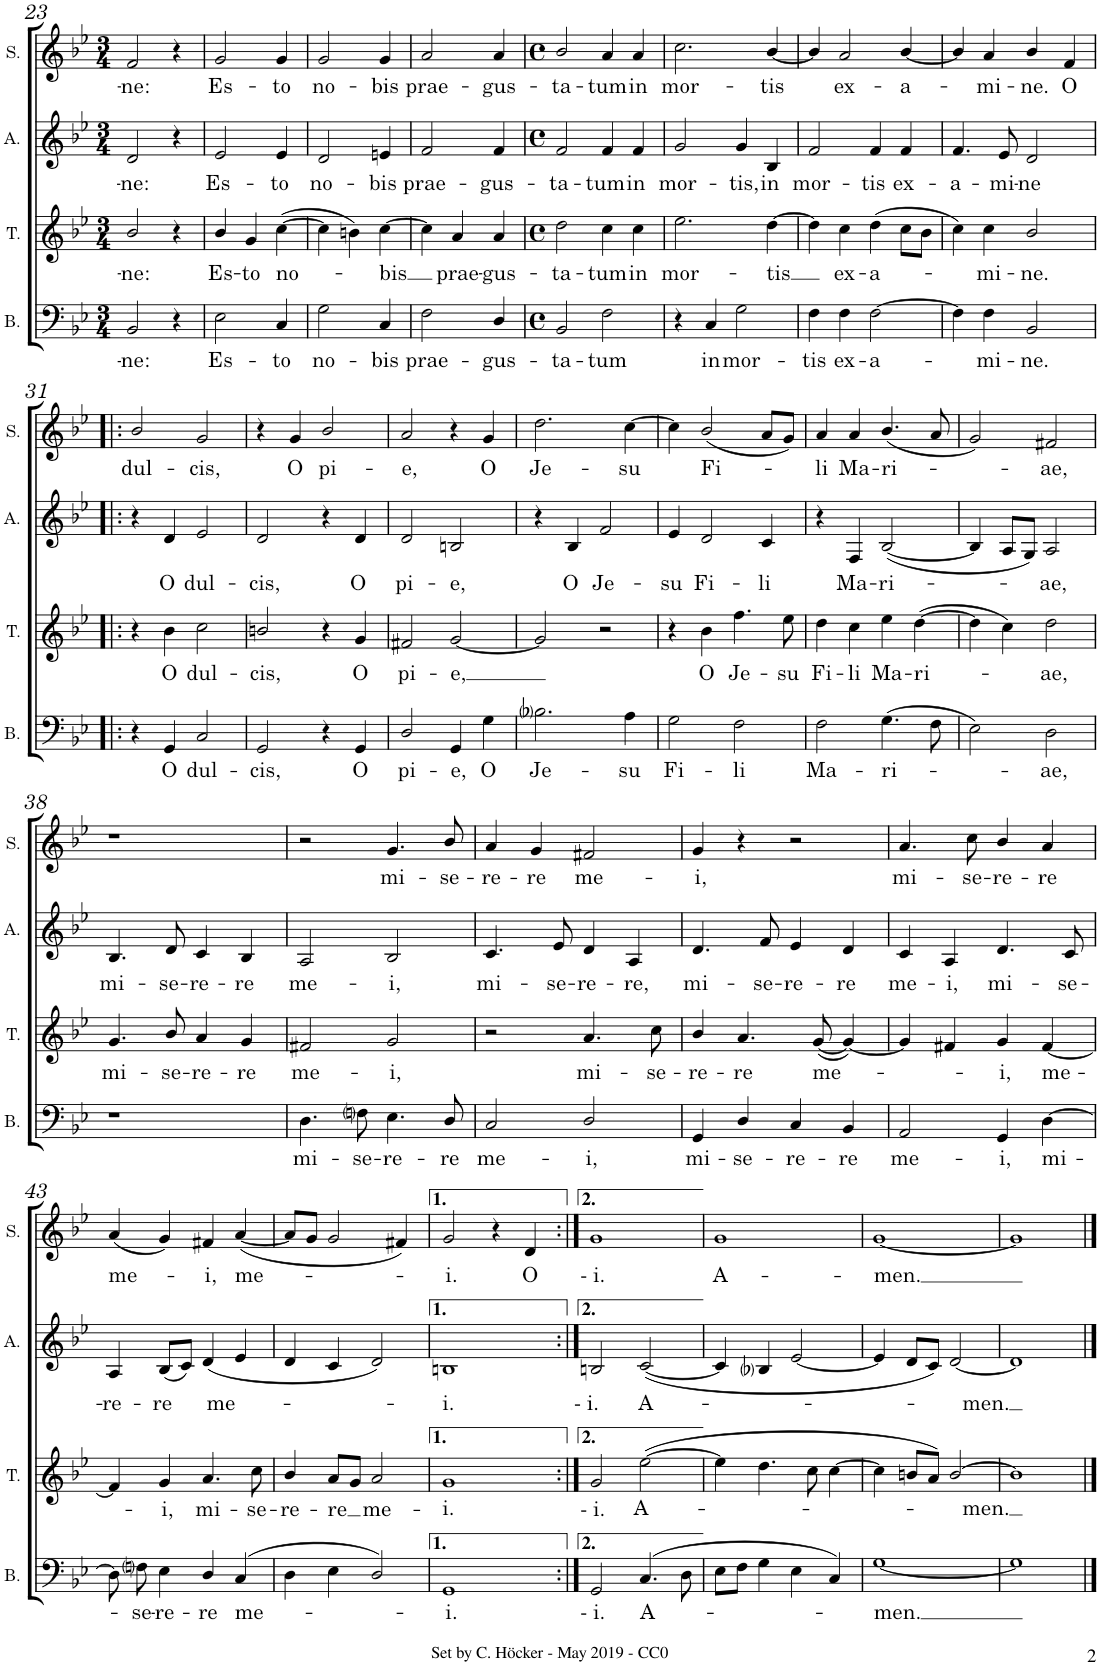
**kern	**text	**kern	**text	**kern	**text	**kern	**text
*part4	*part4	*part3	*part3	*part2	*part2	*part1	*part1
*staff4	*staff4	*staff3	*staff3	*staff2	*staff2	*staff1	*staff1
*I"Basse	*	*I"Tenor	*	*I"Alto	*	*I"Soprano	*
*I'B.	*	*I'T.	*	*I'A.	*	*I'S.	*
!!LO:PB:g=z
*clefF4	*	*clefG2	*	*clefG2	*	*clefG2	*
*k[b-e-]	*	*k[b-e-]	*	*k[b-e-]	*	*k[b-e-]	*
*M3/4	*	*M3/4	*	*M3/4	*	*M3/4	*
=23	=23	=23	=23	=23	=23	=23	=23
!	!LO:LY:b	!	!LO:LY:b	!	!LO:LY:b	!	!LO:LY:b
2BB-/	-ne:	2b-/	-ne:	2d/	-ne:	2f/	-ne:
4r	.	4r	.	4r	.	4r	.
=24	=24	=24	=24	=24	=24	=24	=24
!	!LO:LY:b	!	!LO:LY:b	!	!LO:LY:b	!	!LO:LY:b
2E-\	Es-	4b-/	Es-	2e-/	Es-	2g/	Es-
!	!	!	!LO:LY:b	!	!	!	!
.	.	4g/	-to	.	.	.	.
!	!LO:LY:b	!	!LO:LY:b	!	!LO:LY:b	!	!LO:LY:b
4C/	-to	([4cc\	no-	4e-/	-to	4g/	-to
=25	=25	=25	=25	=25	=25	=25	=25
!	!LO:LY:b	!	!	!	!LO:LY:b	!	!LO:LY:b
2G\	no-	4cc\]	.	2d/	no-	2g/	no-
.	.	4bn\)	.	.	.	.	.
!	!LO:LY:b	!	!LO:LY:b	!	!LO:LY:b	!	!LO:LY:b
4C/	-bis	[4cc\	-bis	4en/	-bis	4g/	-bis
=26	=26	=26	=26	=26	=26	=26	=26
!	!LO:LY:b	!	!	!	!LO:LY:b	!	!LO:LY:b
2F\	prae-	4cc\]	.	2f/	prae-	2a/	prae-
!	!	!	!LO:LY:b	!	!	!	!
.	.	4a/	prae-	.	.	.	.
!	!LO:LY:b	!	!LO:LY:b	!	!LO:LY:b	!	!LO:LY:b
4D/	-gus-	4a/	-gus-	4f/	-gus-	4a/	-gus-
=27	=27	=27	=27	=27	=27	=27	=27
*M4/4	*	*M4/4	*	*M4/4	*	*M4/4	*
*met(c)	*	*met(c)	*	*met(c)	*	*met(c)	*
!	!LO:LY:b	!	!LO:LY:b	!	!LO:LY:b	!	!LO:LY:b
2BB-/	-ta-	2dd\	-ta-	2f/	-ta-	2b-/	-ta-
!	!LO:LY:b	!	!LO:LY:b	!	!LO:LY:b	!	!LO:LY:b
2F\	-tum	4cc\	-tum	4f/	-tum	4a/	-tum
!	!	!	!LO:LY:b	!	!LO:LY:b	!	!LO:LY:b
.	.	4cc\	in	4f/	in	4a/	in
=28	=28	=28	=28	=28	=28	=28	=28
!	!	!	!LO:LY:b	!	!LO:LY:b	!	!LO:LY:b
4r	.	2.ee-\	mor-	2g/	mor-	2.cc\	mor-
!	!LO:LY:b	!	!	!	!	!	!
4C/	in	.	.	.	.	.	.
!	!LO:LY:b	!	!	!	!LO:LY:b	!	!
2G\	mor-	.	.	4g/	-tis,	.	.
!	!	!	!LO:LY:b	!	!LO:LY:b	!	!LO:LY:b
.	.	[4dd\	-tis	4B-/	in	[4b-/	-tis
=29	=29	=29	=29	=29	=29	=29	=29
!	!LO:LY:b	!	!	!	!LO:LY:b	!	!
4F\	-tis	4dd\]	.	2f/	mor-	4b-/]	.
!	!LO:LY:b	!	!LO:LY:b	!	!	!	!LO:LY:b
4F\	ex-	4cc\	ex-	.	.	2a/	ex-
!	!LO:LY:b	!	!LO:LY:b	!	!LO:LY:b	!	!
[2F\	-a-	(4dd\	-a-	4f/	-tis	.	.
!	!	!	!	!	!LO:LY:b	!	!LO:LY:b
.	.	8cc\L	.	4f/	ex-	[4b-/	-a-
.	.	8b-\J	.	.	.	.	.
=30	=30	=30	=30	=30	=30	=30	=30
!	!	!	!	!	!LO:LY:b	!	!
4F\]	.	4cc\)	.	4.f/	-a-	4b-/]	.
!	!LO:LY:b	!	!LO:LY:b	!	!	!	!LO:LY:b
4F\	-mi-	4cc\	-mi-	.	.	4a/	-mi-
!	!	!	!	!	!LO:LY:b	!	!
.	.	.	.	8e-/	-mi-	.	.
!	!LO:LY:b	!	!LO:LY:b	!	!LO:LY:b	!	!LO:LY:b
2BB-/	-ne.	2b-/	-ne.	2d/	-ne	4b-/	-ne.
!	!	!	!	!	!	!	!LO:LY:b
.	.	.	.	.	.	4f/	O
!!LO:LB:g=z
=31!|:	=31!|:	=31!|:	=31!|:	=31!|:	=31!|:	=31!|:	=31!|:
!	!	!	!	!	!	!	!LO:LY:b
4r	.	4r	.	4r	.	2b-/	dul-
!	!LO:LY:b	!	!LO:LY:b	!	!LO:LY:b	!	!
4GG/	O	4b-\	O	4d/	O	.	.
!	!LO:LY:b	!	!LO:LY:b	!	!LO:LY:b	!	!LO:LY:b
2C/	dul-	2cc\	dul-	2e-/	dul-	2g/	-cis,
=32	=32	=32	=32	=32	=32	=32	=32
!	!LO:LY:b	!	!LO:LY:b	!	!LO:LY:b	!	!
2GG/	-cis,	2bn/	-cis,	2d/	-cis,	4r	.
!	!	!	!	!	!	!	!LO:LY:b
.	.	.	.	.	.	4g/	O
!	!	!	!	!	!	!	!LO:LY:b
4r	.	4r	.	4r	.	2b-/	pi-
!	!LO:LY:b	!	!LO:LY:b	!	!LO:LY:b	!	!
4GG/	O	4g/	O	4d/	O	.	.
=33	=33	=33	=33	=33	=33	=33	=33
!	!LO:LY:b	!	!LO:LY:b	!	!LO:LY:b	!	!LO:LY:b
2D/	pi-	2f#X/	pi-	2d/	pi-	2a/	-e,
!	!LO:LY:b	!	!LO:LY:b	!	!LO:LY:b	!	!
4GG/	-e,	[2g/	-e,	2Bn/	-e,	4r	.
!	!LO:LY:b	!	!	!	!	!	!LO:LY:b
4G\	O	.	.	.	.	4g/	O
=34	=34	=34	=34	=34	=34	=34	=34
!	!LO:LY:b	!	!	!	!	!	!LO:LY:b
2.B-i\	Je-	2g/]	.	4r	.	2.dd\	Je-
!	!	!	!	!	!LO:LY:b	!	!
.	.	.	.	4B-/	O	.	.
!	!	!	!	!	!LO:LY:b	!	!
.	.	2r	.	2f/	Je-	.	.
!	!LO:LY:b	!	!	!	!	!	!LO:LY:b
4A\	-su	.	.	.	.	[4cc\	-su
=35	=35	=35	=35	=35	=35	=35	=35
!	!LO:LY:b	!	!	!	!LO:LY:b	!	!
2G\	Fi-	4r	.	4e-/	-su	4cc\]	.
!	!	!	!LO:LY:b	!	!LO:LY:b	!	!LO:LY:b
.	.	4b-\	O	2d/	Fi-	(2b-/	Fi-
!	!LO:LY:b	!	!LO:LY:b	!	!	!	!
2F\	-li	4.ff\	Je-	.	.	.	.
!	!	!	!	!	!LO:LY:b	!	!
.	.	.	.	4c/	-li	8a/L	.
!	!	!	!LO:LY:b	!	!	!	!
.	.	8ee-\	-su	.	.	8g/J)	.
=36	=36	=36	=36	=36	=36	=36	=36
!	!LO:LY:b	!	!LO:LY:b	!	!	!	!LO:LY:b
2F\	Ma-	4dd\	Fi-	4r	.	4a/	-li
!	!	!	!LO:LY:b	!	!LO:LY:b	!	!LO:LY:b
.	.	4cc\	-li	4F/	Ma-	4a/	Ma-
!	!LO:LY:b	!	!LO:LY:b	!	!LO:LY:b	!	!LO:LY:b
(4.G\	-ri-	4ee-\	Ma-	([2B-/	-ri-	(4.b-/	-ri-
!	!	!	!LO:LY:b	!	!	!	!
.	.	([4dd\	-ri-	.	.	.	.
8F\	.	.	.	.	.	8a/	.
=37	=37	=37	=37	=37	=37	=37	=37
2E-\)	.	4dd\]	.	4B-/]	.	2g/)	.
.	.	4cc\)	.	8A/L	.	.	.
.	.	.	.	8G/J)	.	.	.
!	!LO:LY:b	!	!LO:LY:b	!	!LO:LY:b	!	!LO:LY:b
2D\	-ae,	2dd\	-ae,	2A/	-ae,	2f#X/	-ae,
!!LO:LB:g=z
=38	=38	=38	=38	=38	=38	=38	=38
!	!	!	!LO:LY:b	!	!LO:LY:b	!	!
1r	.	4.g/	mi-	4.B-/	mi-	1r	.
!	!	!	!LO:LY:b	!	!LO:LY:b	!	!
.	.	8b-/	-se-	8d/	-se-	.	.
!	!	!	!LO:LY:b	!	!LO:LY:b	!	!
.	.	4a/	-re-	4c/	-re-	.	.
!	!	!	!LO:LY:b	!	!LO:LY:b	!	!
.	.	4g/	-re	4B-/	-re	.	.
=39	=39	=39	=39	=39	=39	=39	=39
!	!LO:LY:b	!	!LO:LY:b	!	!LO:LY:b	!	!
4.D\	mi-	2f#X/	me-	2A/	me-	2r	.
!	!LO:LY:b	!	!	!	!	!	!
8Fni\	-se-	.	.	.	.	.	.
!	!LO:LY:b	!	!LO:LY:b	!	!LO:LY:b	!	!LO:LY:b
4.E-\	-re-	2g/	-i,	2B-/	-i,	4.g/	mi-
!	!LO:LY:b	!	!	!	!	!	!LO:LY:b
8D/	-re	.	.	.	.	8b-/	-se-
=40	=40	=40	=40	=40	=40	=40	=40
!	!LO:LY:b	!	!	!	!LO:LY:b	!	!LO:LY:b
2C/	me-	2r	.	4.c/	mi-	4a/	-re-
!	!	!	!	!	!	!	!LO:LY:b
.	.	.	.	.	.	4g/	-re
!	!	!	!	!	!LO:LY:b	!	!
.	.	.	.	8e-/	-se-	.	.
!	!LO:LY:b	!	!LO:LY:b	!	!LO:LY:b	!	!LO:LY:b
2D/	-i,	4.a/	mi-	4d/	-re-	2f#X/	me-
!	!	!	!	!	!LO:LY:b	!	!
.	.	.	.	4A/	-re,	.	.
!	!	!	!LO:LY:b	!	!	!	!
.	.	8cc\	-se-	.	.	.	.
=41	=41	=41	=41	=41	=41	=41	=41
!	!LO:LY:b	!	!LO:LY:b	!	!LO:LY:b	!	!LO:LY:b
4GG/	mi-	4b-/	-re-	4.d/	mi-	4g/	-i,
!	!LO:LY:b	!	!LO:LY:b	!	!	!	!
4D/	-se-	4.a/	-re	.	.	4r	.
!	!	!	!	!	!LO:LY:b	!	!
.	.	.	.	8f/	-se-	.	.
!	!LO:LY:b	!	!	!	!LO:LY:b	!	!
4C/	-re-	.	.	4e-/	-re-	2r	.
!	!	!	!LO:LY:b	!	!	!	!
.	.	(<[8g/	me-	.	.	.	.
!	!LO:LY:b	!	!	!	!LO:LY:b	!	!
4BB-/	-re	4g/_)	.	4d/	-re	.	.
=42	=42	=42	=42	=42	=42	=42	=42
!	!LO:LY:b	!	!	!	!LO:LY:b	!	!LO:LY:b
2AA/	me-	4g/]	.	4c/	me-	4.a/	mi-
!	!	!	!	!	!LO:LY:b	!	!
.	.	4f#X/	.	4A/	-i,	.	.
!	!	!	!	!	!	!	!LO:LY:b
.	.	.	.	.	.	8cc\	-se-
!	!LO:LY:b	!	!LO:LY:b	!	!LO:LY:b	!	!LO:LY:b
4GG/	-i,	4g/	-i,	4.d/	mi-	4b-/	-re-
!	!LO:LY:b	!	!LO:LY:b	!	!	!	!LO:LY:b
[4D\	mi-	[4f#i/	me-	.	.	4a/	-re
!	!	!	!	!	!LO:LY:b	!	!
.	.	.	.	8c/	-se-	.	.
!!LO:LB:g=z
=43	=43	=43	=43	=43	=43	=43	=43
!	!	!	!	!	!LO:LY:b	!	!LO:LY:b
8D\]	.	4f#/]	.	4A/	-re-	(4a/	me-
!	!LO:LY:b	!	!	!	!	!	!
8Fni\	-se-	.	.	.	.	.	.
!	!LO:LY:b	!	!LO:LY:b	!	!LO:LY:b	!	!
4E-\	-re-	4g/	-i,	(8B-/L	-re	4g/)	.
.	.	.	.	8c/J)	.	.	.
!	!LO:LY:b	!	!LO:LY:b	!	!LO:LY:b	!	!LO:LY:b
4D/	-re	4.a/	mi-	(4d/	me-	4f#X/	-i,
!	!LO:LY:b	!	!	!	!	!	!LO:LY:b
(4C/	me-	.	.	4e-/	.	([4a/	me-
!	!	!	!LO:LY:b	!	!	!	!
.	.	8cc\	-se-	.	.	.	.
=44	=44	=44	=44	=44	=44	=44	=44
!	!	!	!LO:LY:b	!	!	!	!
4D\	.	4b-/	-re-	4d/	.	8a/L]	.
.	.	.	.	.	.	8g/J	.
!	!	!	!LO:LY:b	!	!	!	!
4E-\	.	8a/L	-re	4c/	.	2g/	.
.	.	8g/J	.	.	.	.	.
!	!	!	!LO:LY:b	!	!	!	!
2D/)	.	2a/	me-	2d/)	.	.	.
.	.	.	.	.	.	4f#X/)	.
=45	=45	=45	=45	=45	=45	=45	=45
!	!LO:LY:b	!	!LO:LY:b	!	!LO:LY:b	!	!LO:LY:b
1GG	-i.	1g	-i.	1Bn	-i.	2g/	-i.
.	.	.	.	.	.	4r	.
!	!	!	!	!	!	!	!LO:LY:b
.	.	.	.	.	.	4d/	O
=46:|!	=46:|!	=46:|!	=46:|!	=46:|!	=46:|!	=46:|!	=46:|!
!	!LO:LY:b	!	!LO:LY:b	!	!LO:LY:b	!	!LO:LY:b
2GG/	- i.	2g/	- i.	2Bn/	- i.	1g	- i.
!	!LO:LY:b	!	!LO:LY:b	!	!LO:LY:b	!	!
(4.C/	A-	([2ee-\	A-	([2c/	A-	.	.
8D\	.	.	.	.	.	.	.
=47	=47	=47	=47	=47	=47	=47	=47
!	!	!	!	!	!	!	!LO:LY:b
8E-\L	.	4ee-\]	.	4c/]	.	1g	A-
8F\J	.	.	.	.	.	.	.
4G\	.	4.dd\	.	4B-i/	.	.	.
4E-\	.	.	.	[2e-/	.	.	.
.	.	8cc\	.	.	.	.	.
4C/)	.	[4cc\	.	.	.	.	.
=48	=48	=48	=48	=48	=48	=48	=48
!	!LO:LY:b	!	!	!	!	!	!LO:LY:b
[1G	-men.	4cc\]	.	4e-/]	.	[1g	-men.
.	.	8bn/L	.	8d/L	.	.	.
.	.	8a/J)	.	8c/J)	.	.	.
!	!	!	!LO:LY:b	!	!LO:LY:b	!	!
.	.	[2b/	-men.	[2d/	-men.	.	.
=49	=49	=49	=49	=49	=49	=49	=49
1G]	.	1b]	.	1d]	.	1g]	.
==	==	==	==	==	==	==	==
*-	*-	*-	*-	*-	*-	*-	*-
